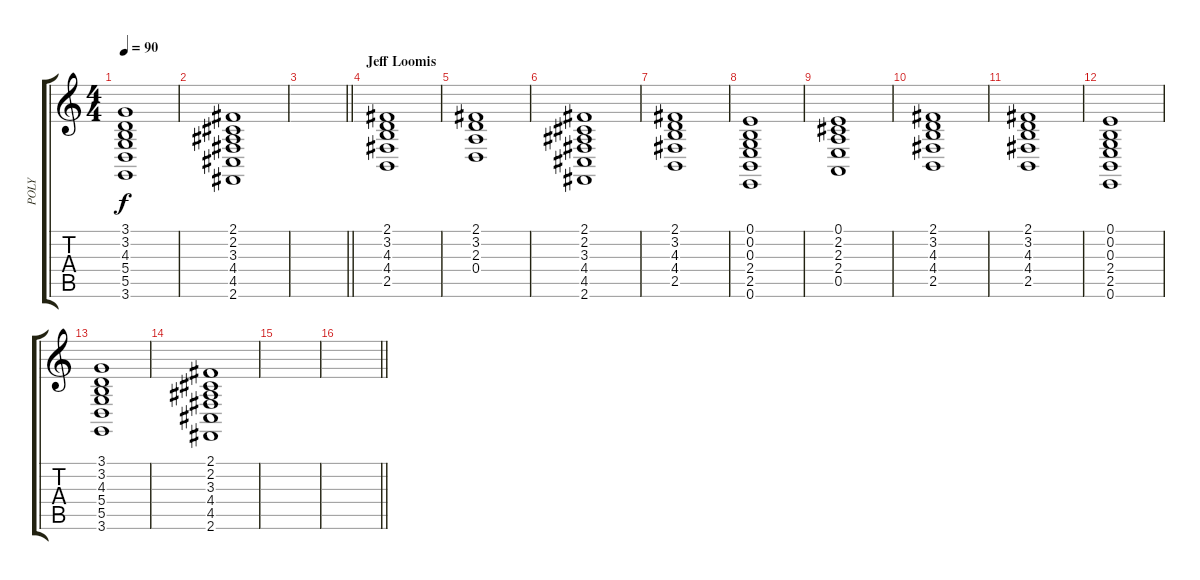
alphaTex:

\track ("POLY" "POLY") {instrument pad3polysynth}
\staff {score tabs}
\tuning (E4 B3 G3 D3 A2 E2) {hide}
\ts (4 4)
\tempo 90
\clef g2
\ks c
(3.1 3.2 4.3 5.4 5.5 3.6).1{dy f} |
(2.1 2.2 3.3 4.4 4.5 2.6).1 |
\barLineRight lightlight
|
\section ("" "Jeff Loomis")
(2.1 3.2 4.3 4.4 2.5).1 |
(2.1 3.2 2.3 0.4).1 |
(2.1 2.2 3.3 4.4 4.5 2.6).1 |
(2.1 3.2 4.3 4.4 2.5).1 |
(0.1 0.2 0.3 2.4 2.5 0.6).1 |
(0.1 2.2 2.3 2.4 0.5).1 |
(2.1 3.2 4.3 4.4 2.5).1 |
(2.1 3.2 4.3 4.4 2.5).1 |
(0.1 0.2 0.3 2.4 2.5 0.6).1 |
(3.1 3.2 4.3 5.4 5.5 3.6).1 |
(2.1 2.2 3.3 4.4 4.5 2.6).1 |
|
\barLineRight lightlight
